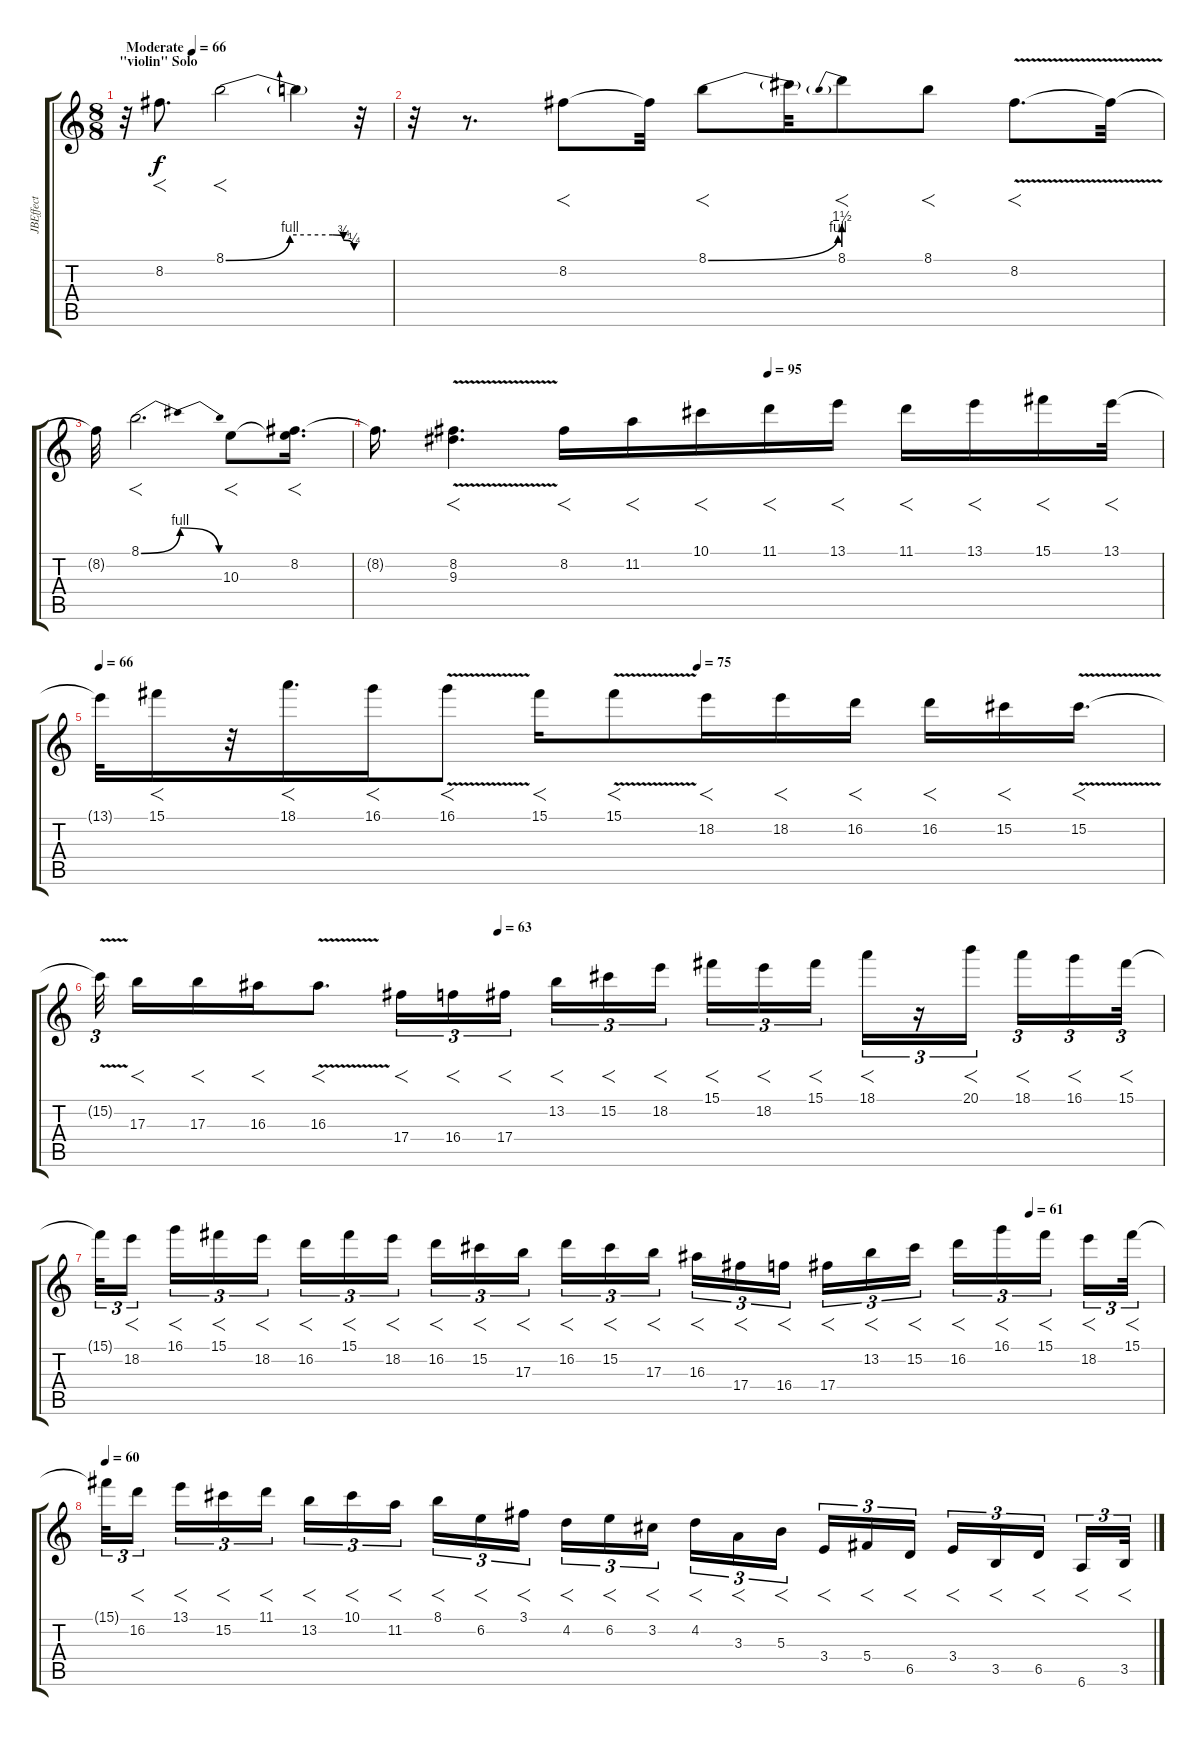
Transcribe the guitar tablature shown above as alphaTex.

\track ("JBEffect" "JBEffect") {instrument electricguitarclean}
\staff {score tabs}
\tuning (Eb4 Bb3 Gb3 Db3 Ab2 Eb2) {hide}
\ts (8 8)
\section ("" "\"violin\" Solo")
\tempo (66 "Moderate")
\clef g2
\ks c
r.32{dy f instrument electricguitarclean} 8.2.8{f d volume 12 instrument electricguitarclean} 8.1{be (custom 0 0 30 4 50 4 55 3 60 1)}.2{f} 8.1{t}.4 r.32 |
r.32 r.8{d} 8.2.8{f} 8.2{t}.32 8.1{be (bend 0 0 60 4)}.8{f} 8.1{t}.32 8.1{be (prebend 0 6 60 6)}.8{f} 8.1.8{f} 8.2{v}.8{f d} 8.2{t}.32 |
8.2{t}.32 8.1{be (bendrelease 0 0 15 4 30 4 60 0)}.2{f d} 10.3.8{f} (8.2 10.3{t}).16{f d} |
\tempo (95 0.5)
8.2{t}.16{d} (8.2{v} 9.3{v}).4{f d} 8.2.16{f volume 8} 11.2.16{f} 10.1.16{f} 11.1.16{f} 13.1.16{f} 11.1.16{f} 13.1.16{f} 15.1.16{f} 13.1.32{f} |
\tempo 66
\tempo (75 0.5625)
13.1{t}.32 15.1.16{f} r.32 18.1.16{f d} 16.1.16{f} 16.1{v}.8{f} 15.1.16{f} 15.1{v}.8{f} 18.2.16{f} 18.2.16{f} 16.2.16{f} 16.2.16{f} 15.2.16{f} 15.2{v}.16{f d} |
\tempo (63 0.375)
15.2{t}.32{tu (3 2) beam splitsecondary} 17.3.16{f} 17.3.16{f} 16.3.16{f} 16.3{v}.8{f d} 17.4.16{f tu (3 2)} 16.4.16{f tu (3 2)} 17.4.16{f tu (3 2)} 13.2.16{f tu (3 2)} 15.2.16{f tu (3 2)} 18.2.16{f tu (3 2)} 15.1.16{f tu (3 2)} 18.2.16{f tu (3 2)} 15.1.16{f tu (3 2)} 18.1.16{f tu (3 2)} r.16{tu (3 2)} 20.1.16{f tu (3 2)} 18.1.16{f tu (3 2)} 16.1.16{f tu (3 2)} 15.1.32{f tu (3 2)} |
\tempo (61 0.875)
15.1{t}.32{tu (3 2)} 18.2.16{f tu (3 2) beam splitsecondary} 16.1.16{f tu (3 2)} 15.1.16{f tu (3 2)} 18.2.16{f tu (3 2) beam splitsecondary} 16.2.16{f tu (3 2)} 15.1.16{f tu (3 2)} 18.2.16{f tu (3 2) beam splitsecondary} 16.2.16{f tu (3 2)} 15.2.16{f tu (3 2)} 17.3.16{f tu (3 2) beam splitsecondary} 16.2.16{f tu (3 2)} 15.2.16{f tu (3 2)} 17.3.16{f tu (3 2) beam splitsecondary} 16.3.16{f tu (3 2)} 17.4.16{f tu (3 2)} 16.4.16{f tu (3 2) beam splitsecondary} 17.4.16{f tu (3 2)} 13.2.16{f tu (3 2)} 15.2.16{f tu (3 2) beam splitsecondary} 16.2.16{f tu (3 2)} 16.1.16{f tu (3 2)} 15.1.16{f tu (3 2) beam splitsecondary} 18.2.16{f tu (3 2)} 15.1.32{f tu (3 2)} |
\tempo 60
15.1{t}.32{tu (3 2)} 16.2.16{f tu (3 2) beam splitsecondary} 13.1.16{f tu (3 2)} 15.2.16{f tu (3 2)} 11.1.16{f tu (3 2) beam splitsecondary} 13.2.16{f tu (3 2)} 10.1.16{f tu (3 2)} 11.2.16{f tu (3 2) beam splitsecondary} 8.1.16{f tu (3 2)} 6.2.16{f tu (3 2)} 3.1.16{f tu (3 2) beam splitsecondary} 4.2.16{f tu (3 2)} 6.2.16{f tu (3 2)} 3.2.16{f tu (3 2) beam splitsecondary} 4.2.16{f tu (3 2)} 3.3.16{f tu (3 2)} 5.3.16{f tu (3 2) beam splitsecondary} 3.4.16{f tu (3 2)} 5.4.16{f tu (3 2)} 6.5.16{f tu (3 2) beam splitsecondary} 3.4.16{f tu (3 2)} 3.5.16{f tu (3 2)} 6.5.16{f tu (3 2) beam splitsecondary} 6.6.16{f tu (3 2)} 3.5.32{f tu (3 2)}
